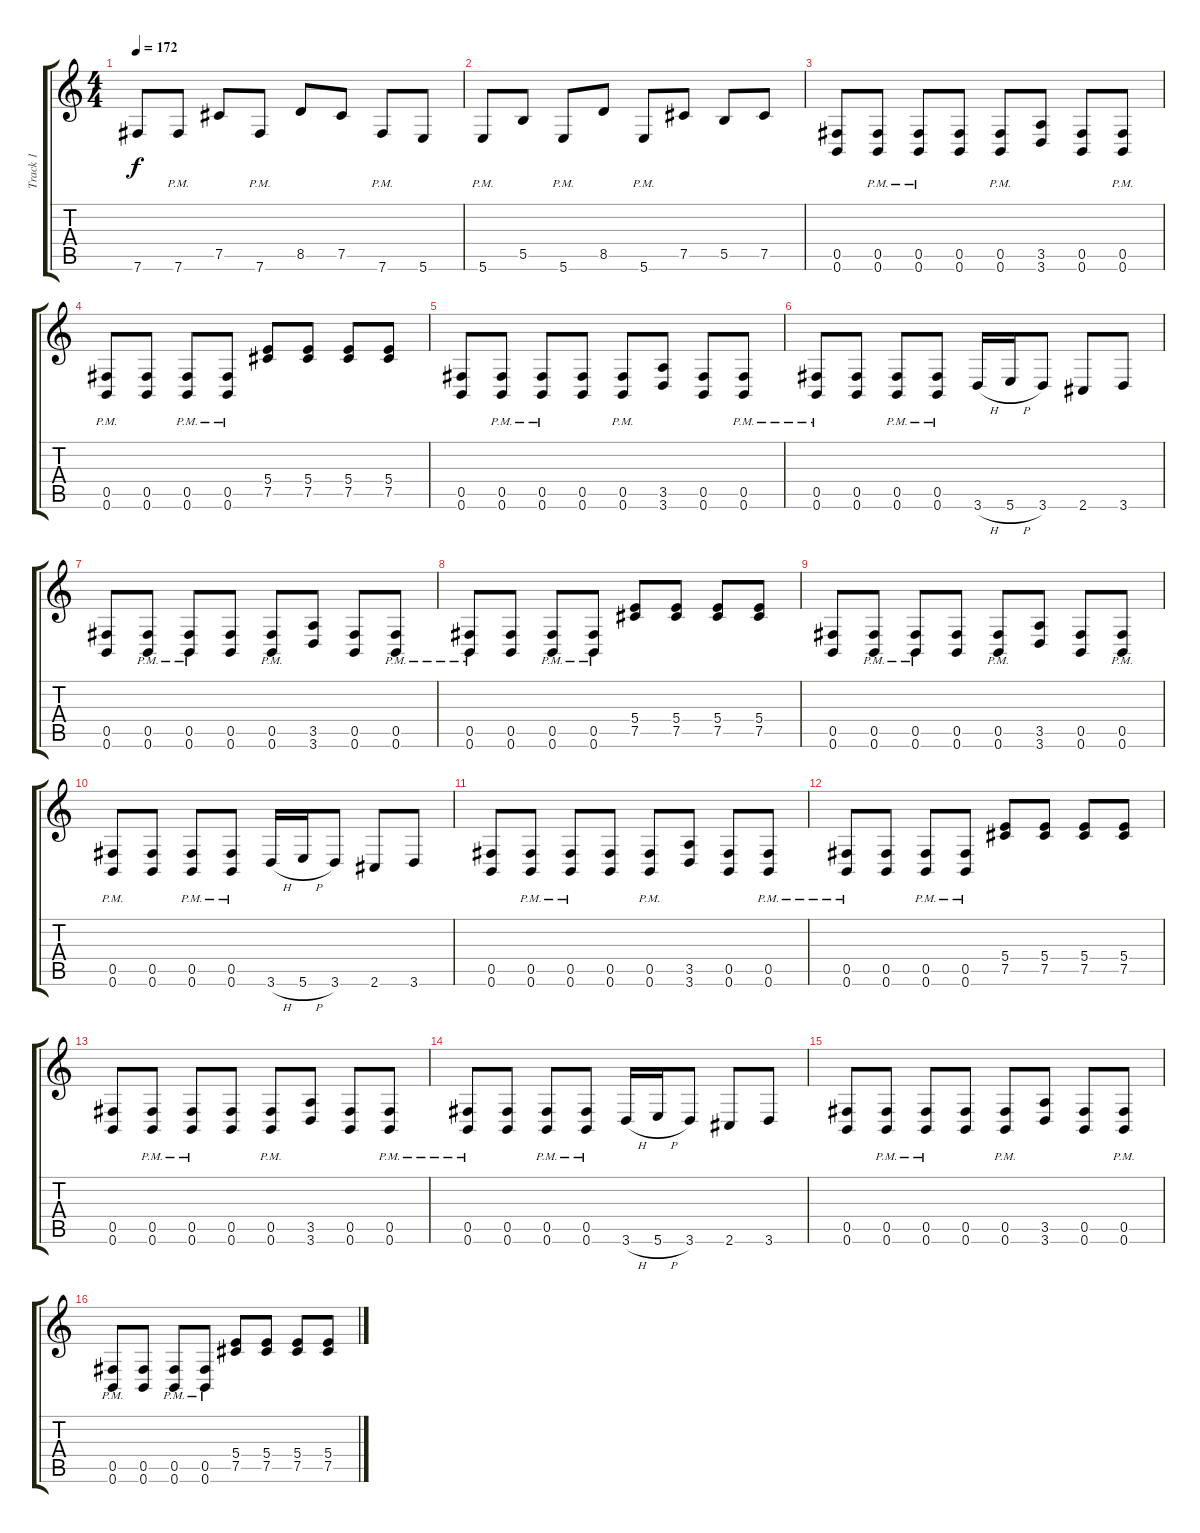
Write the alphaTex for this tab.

\track ("Track 1" "Track 1") {instrument distortionguitar}
\staff {score tabs}
\tuning (Db4 Ab3 E3 B2 Gb2 B1) {hide}
\ts (4 4)
\tempo 172
\clef g2
\ks c
7.6.8{dy f} 7.6{pm}.8 7.5.8 7.6{pm}.8 8.5.8 7.5.8 7.6{pm}.8 5.6.8 |
5.6{pm}.8 5.5.8 5.6{pm}.8 8.5.8 5.6{pm}.8 7.5.8 5.5.8 7.5.8 |
(0.5 0.6).8 (0.5{pm} 0.6{pm}).8 (0.5{pm} 0.6{pm}).8 (0.5 0.6).8 (0.5{pm} 0.6{pm}).8 (3.5 3.6).8 (0.5 0.6).8 (0.5{pm} 0.6{pm}).8 |
(0.5{pm} 0.6{pm}).8 (0.5 0.6).8 (0.5{pm} 0.6{pm}).8 (0.5{pm} 0.6{pm}).8 (5.4 7.5).8 (5.4 7.5).8 (5.4 7.5).8 (5.4 7.5).8 |
(0.5 0.6).8 (0.5{pm} 0.6{pm}).8 (0.5{pm} 0.6{pm}).8 (0.5 0.6).8 (0.5{pm} 0.6{pm}).8 (3.5 3.6).8 (0.5 0.6).8 (0.5{pm} 0.6{pm}).8 |
(0.5{pm} 0.6{pm}).8 (0.5 0.6).8 (0.5{pm} 0.6{pm}).8 (0.5{pm} 0.6{pm}).8 3.6{h}.16 5.6{h}.16 3.6.8 2.6.8 3.6.8 |
(0.5 0.6).8 (0.5{pm} 0.6{pm}).8 (0.5{pm} 0.6{pm}).8 (0.5 0.6).8 (0.5{pm} 0.6{pm}).8 (3.5 3.6).8 (0.5 0.6).8 (0.5{pm} 0.6{pm}).8 |
(0.5{pm} 0.6{pm}).8 (0.5 0.6).8 (0.5{pm} 0.6{pm}).8 (0.5{pm} 0.6{pm}).8 (5.4 7.5).8 (5.4 7.5).8 (5.4 7.5).8 (5.4 7.5).8 |
(0.5 0.6).8 (0.5{pm} 0.6{pm}).8 (0.5{pm} 0.6{pm}).8 (0.5 0.6).8 (0.5{pm} 0.6{pm}).8 (3.5 3.6).8 (0.5 0.6).8 (0.5{pm} 0.6{pm}).8 |
(0.5{pm} 0.6{pm}).8 (0.5 0.6).8 (0.5{pm} 0.6{pm}).8 (0.5{pm} 0.6{pm}).8 3.6{h}.16 5.6{h}.16 3.6.8 2.6.8 3.6.8 |
(0.5 0.6).8 (0.5{pm} 0.6{pm}).8 (0.5{pm} 0.6{pm}).8 (0.5 0.6).8 (0.5{pm} 0.6{pm}).8 (3.5 3.6).8 (0.5 0.6).8 (0.5{pm} 0.6{pm}).8 |
(0.5{pm} 0.6{pm}).8 (0.5 0.6).8 (0.5{pm} 0.6{pm}).8 (0.5{pm} 0.6{pm}).8 (5.4 7.5).8 (5.4 7.5).8 (5.4 7.5).8 (5.4 7.5).8 |
(0.5 0.6).8 (0.5{pm} 0.6{pm}).8 (0.5{pm} 0.6{pm}).8 (0.5 0.6).8 (0.5{pm} 0.6{pm}).8 (3.5 3.6).8 (0.5 0.6).8 (0.5{pm} 0.6{pm}).8 |
(0.5{pm} 0.6{pm}).8 (0.5 0.6).8 (0.5{pm} 0.6{pm}).8 (0.5{pm} 0.6{pm}).8 3.6{h}.16 5.6{h}.16 3.6.8 2.6.8 3.6.8 |
(0.5 0.6).8 (0.5{pm} 0.6{pm}).8 (0.5{pm} 0.6{pm}).8 (0.5 0.6).8 (0.5{pm} 0.6{pm}).8 (3.5 3.6).8 (0.5 0.6).8 (0.5{pm} 0.6{pm}).8 |
(0.5{pm} 0.6{pm}).8 (0.5 0.6).8 (0.5{pm} 0.6{pm}).8 (0.5{pm} 0.6{pm}).8 (5.4 7.5).8 (5.4 7.5).8 (5.4 7.5).8 (5.4 7.5).8
